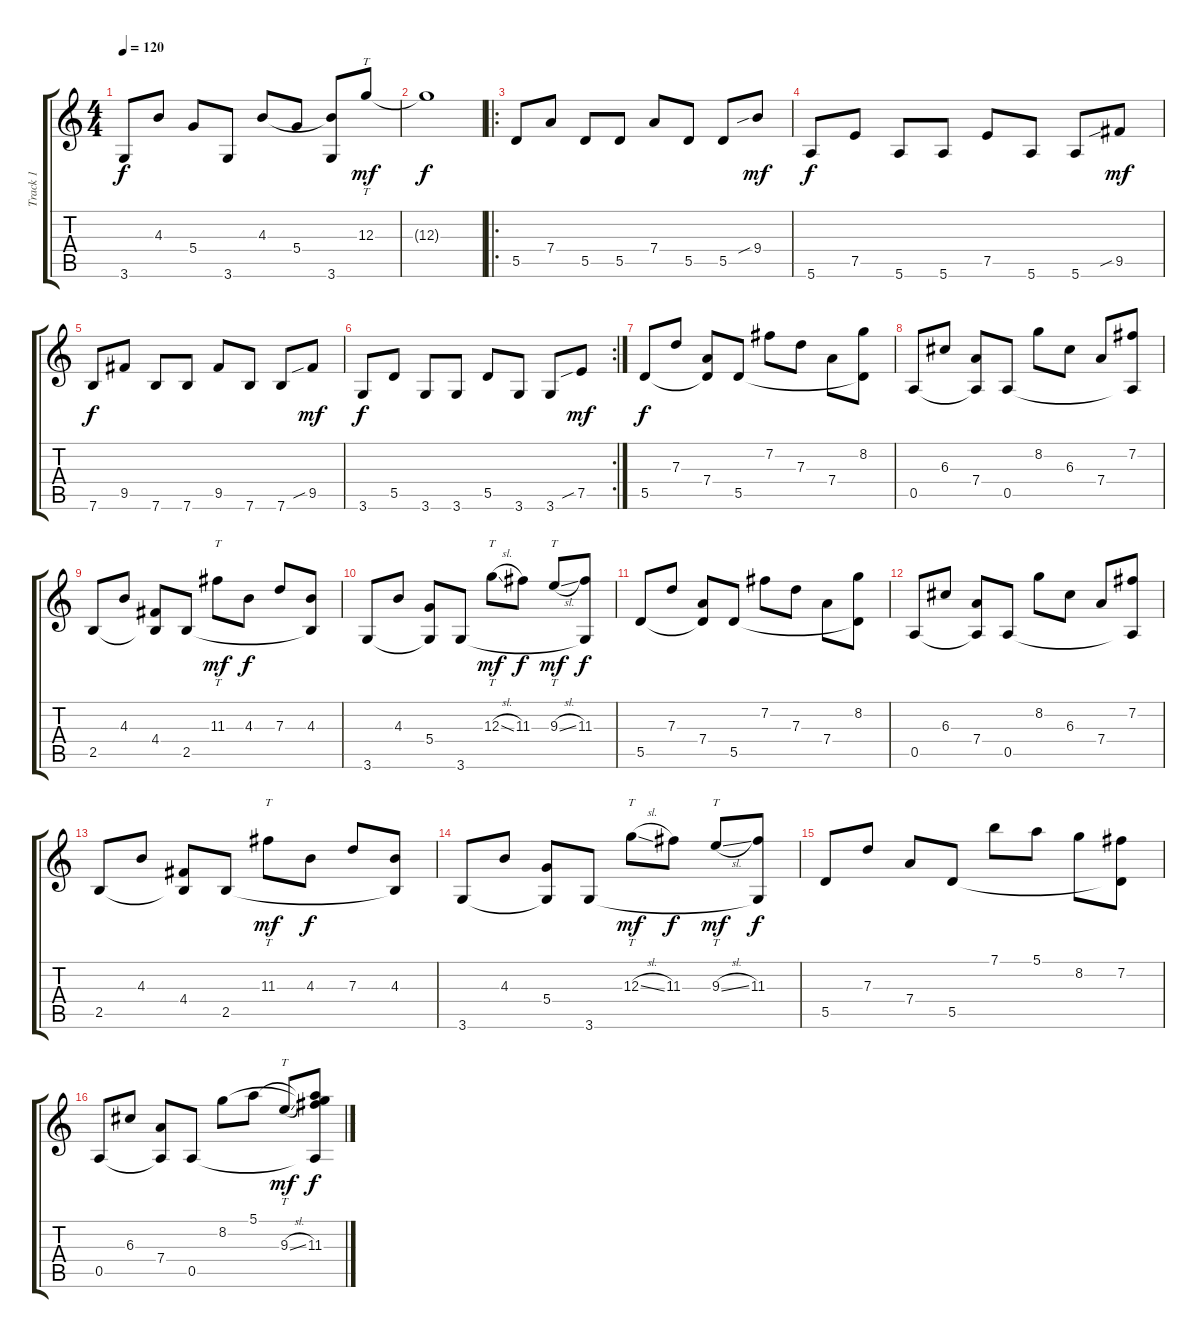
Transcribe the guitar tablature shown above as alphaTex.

\track ("Track 1" "Track 1") {instrument acousticguitarsteel}
\staff {score tabs}
\tuning (E4 B3 G3 D3 A2 E2) {hide}
\ts (4 4)
\tempo 120
\clef g2
\ks c
3.6.8{dy f} 4.3.8 5.4.8 3.6.8 4.3.8 5.4.8 (4.3{t} 3.6).8 12.3.8{tt dy mf} |
12.3{t}.1{dy f} |
\ro
5.5.8 7.4.8 5.5.8 5.5.8 7.4.8 5.5.8 5.5.8 9.4{sib}.8{dy mf} |
5.6.8{dy f} 7.5.8 5.6.8 5.6.8 7.5.8 5.6.8 5.6.8 9.5{sib}.8{dy mf} |
7.6.8{dy f} 9.5.8 7.6.8 7.6.8 9.5.8 7.6.8 7.6.8 9.5{sib}.8{dy mf} |
\rc 2
3.6.8{dy f} 5.5.8 3.6.8 3.6.8 5.5.8 3.6.8 3.6.8 7.5{sib}.8{dy mf} |
5.5.8{dy f} 7.3.8 (7.4 5.5{t}).8 5.5.8 7.2.8 7.3.8 7.4.8 (8.2 5.5{t}).8 |
0.5.8 6.3.8 (7.4 0.5{t}).8 0.5.8 8.2.8 6.3.8 7.4.8 (7.2 0.5{t}).8 |
2.5.8 4.3.8 (4.4 2.5{t}).8 2.5.8 11.3.8{tt dy mf} 4.3.8{dy f} 7.3.8 (4.3 2.5{t}).8 |
3.6.8 4.3.8 (5.4 3.6{t}).8 3.6.8 12.3{sl}.8{tt dy mf} 11.3.8{dy f} 9.3{sl}.8{tt dy mf} (11.3 3.6{t}).8{dy f} |
5.5.8 7.3.8 (7.4 5.5{t}).8 5.5.8 7.2.8 7.3.8 7.4.8 (8.2 5.5{t}).8 |
0.5.8 6.3.8 (7.4 0.5{t}).8 0.5.8 8.2.8 6.3.8 7.4.8 (7.2 0.5{t}).8 |
2.5.8 4.3.8 (4.4 2.5{t}).8 2.5.8 11.3.8{tt dy mf} 4.3.8{dy f} 7.3.8 (4.3 2.5{t}).8 |
3.6.8 4.3.8 (5.4 3.6{t}).8 3.6.8 12.3{sl}.8{tt dy mf} 11.3.8{dy f} 9.3{sl}.8{tt dy mf} (11.3 3.6{t}).8{dy f} |
5.5.8 7.3.8 7.4.8 5.5.8 7.1.8 5.1.8 8.2.8 (7.2 5.5{t}).8 |
0.5.8 6.3.8 (7.4 0.5{t}).8 0.5.8 8.2.8 5.1.8 9.3{sl}.8{tt dy mf} (5.1{t} 8.2{t} 11.3 0.5{t}).8{dy f}
